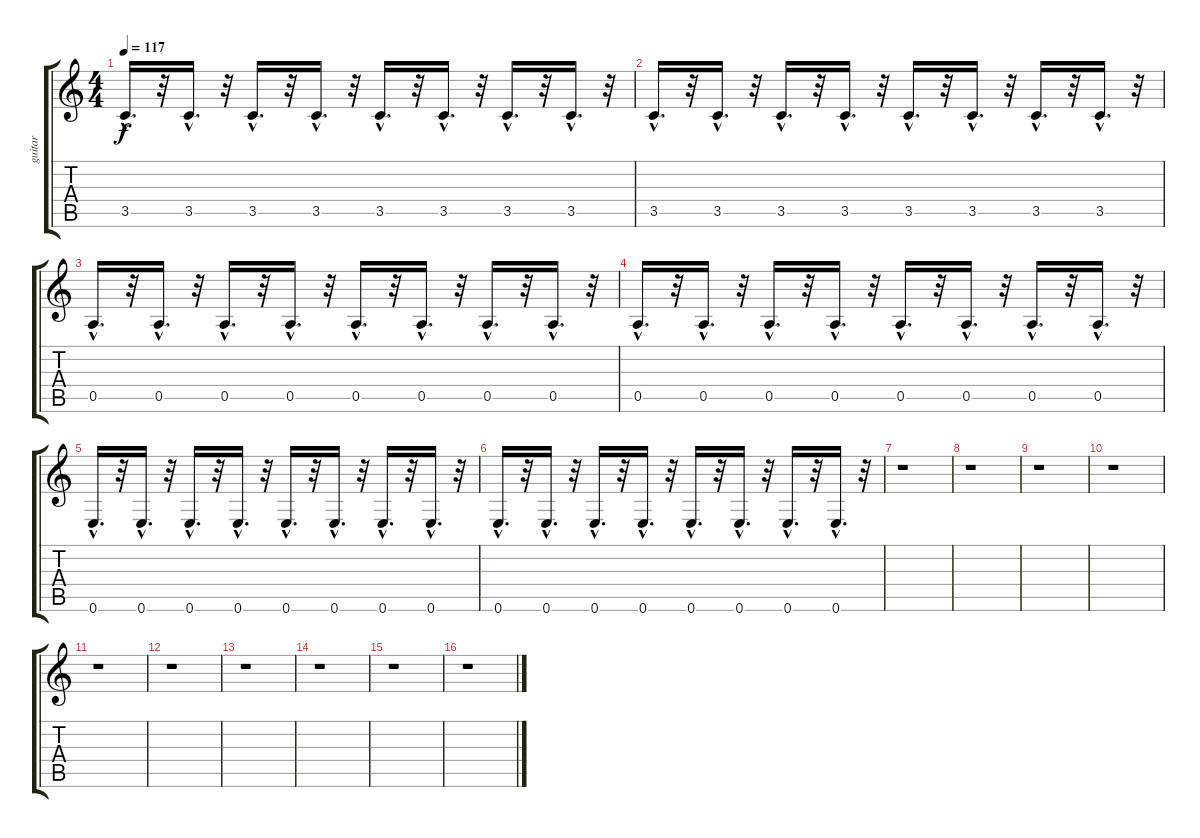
\track ("guitar" "guitar") {instrument electricguitarclean}
\staff {score tabs}
\tuning (E4 B3 G3 D3 A2 E2) {hide}
\ts (4 4)
\tempo 117
\clef g2
\ks c
3.5{hac}.16{d dy f} r.32 3.5{hac}.16{d} r.32 3.5{hac}.16{d} r.32 3.5{hac}.16{d} r.32 3.5{hac}.16{d} r.32 3.5{hac}.16{d} r.32 3.5{hac}.16{d} r.32 3.5{hac}.16{d} r.32 |
3.5{hac}.16{d} r.32 3.5{hac}.16{d} r.32 3.5{hac}.16{d} r.32 3.5{hac}.16{d} r.32 3.5{hac}.16{d} r.32 3.5{hac}.16{d} r.32 3.5{hac}.16{d} r.32 3.5{hac}.16{d} r.32 |
0.5{hac}.16{d} r.32 0.5{hac}.16{d} r.32 0.5{hac}.16{d} r.32 0.5{hac}.16{d} r.32 0.5{hac}.16{d} r.32 0.5{hac}.16{d} r.32 0.5{hac}.16{d} r.32 0.5{hac}.16{d} r.32 |
0.5{hac}.16{d} r.32 0.5{hac}.16{d} r.32 0.5{hac}.16{d} r.32 0.5{hac}.16{d} r.32 0.5{hac}.16{d} r.32 0.5{hac}.16{d} r.32 0.5{hac}.16{d} r.32 0.5{hac}.16{d} r.32 |
0.6{hac}.16{d} r.32 0.6{hac}.16{d} r.32 0.6{hac}.16{d} r.32 0.6{hac}.16{d} r.32 0.6{hac}.16{d} r.32 0.6{hac}.16{d} r.32 0.6{hac}.16{d} r.32 0.6{hac}.16{d} r.32 |
0.6{hac}.16{d} r.32 0.6{hac}.16{d} r.32 0.6{hac}.16{d} r.32 0.6{hac}.16{d} r.32 0.6{hac}.16{d} r.32 0.6{hac}.16{d} r.32 0.6{hac}.16{d} r.32 0.6{hac}.16{d} r.32 |
r.1 |
r.1 |
r.1 |
r.1 |
r.1 |
r.1 |
r.1 |
r.1 |
r.1 |
r.1
